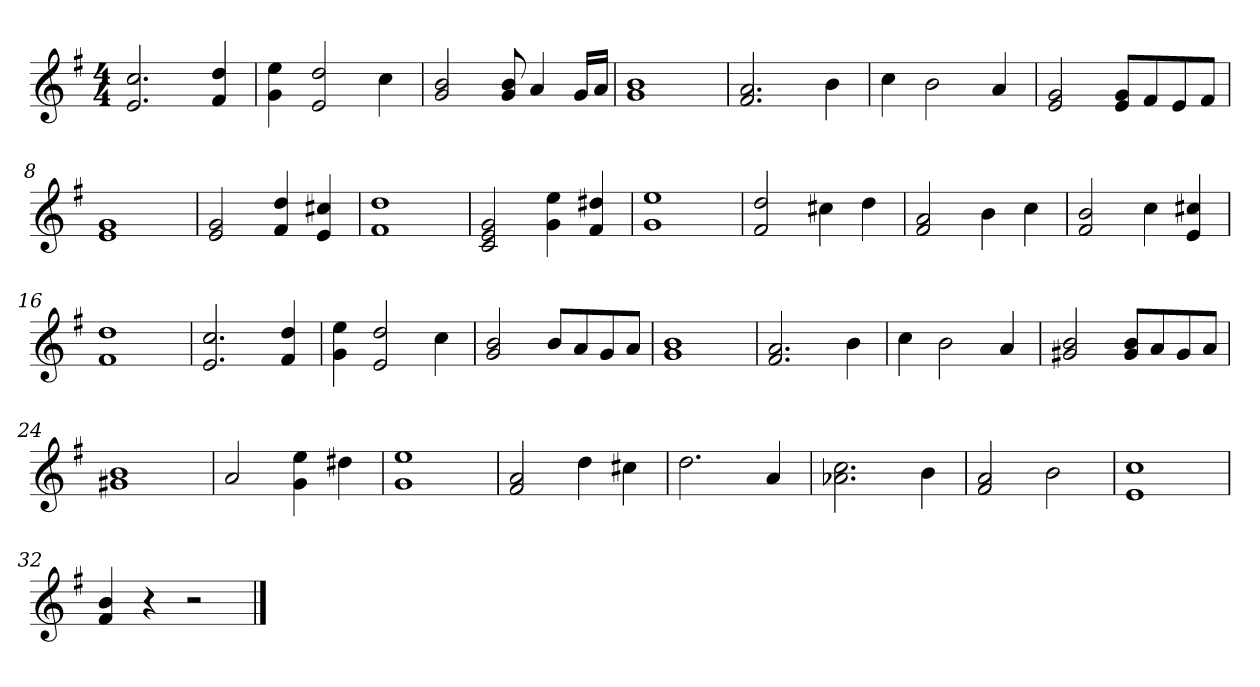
**kern
*part1
*staff1
*clefG2
*k[f#]
*G:
*M4/4
=1
2.e/ 2.cc/
4f#/ 4dd/
=2
4g\ 4ee\
2e/ 2dd/
4cc\
=3
2g/ 2b/
8g/ 8b/
4a/
16g/LL
16a/JJ
=4
1g 1b
=5
2.f#/ 2.a/
4b\
=6
4cc\
2b\
4a/
!!LO:LB:g=z
=7
2e/ 2g/
8e/ 8g/L
8f#/
8e/
8f#/J
=8
1e 1g
=9
2e/ 2g/
4f#/ 4dd/
4e/ 4cc#X/
=10
1f# 1dd
=11
2c/ 2e/ 2g/
4g\ 4ee\
4f#/ 4dd#X/
=12
1g 1ee
=13
2f#/ 2dd/
4cc#X\
4dd\
!!LO:LB:g=z
=14
2f#/ 2a/
4b\
4cc\
=15
2f#/ 2b/
4cc\
4e/ 4cc#X/
=16
1f# 1dd
=17
2.e/ 2.cc/
4f#/ 4dd/
=18
4g\ 4ee\
2e/ 2dd/
4cc\
=19
2g/ 2b/
8b/L
8a/
8g/
8a/J
=20
1g 1b
!!LO:LB:g=z
=21
2.f#/ 2.a/
4b\
=22
4cc\
2b\
4a/
=23
2g#X/ 2b/
8g#/ 8b/L
8a/
8g#/
8a/J
=24
1g#X 1b
=25
2a/
4g\ 4ee\
4dd#X\
=26
1g 1ee
=27
2f#/ 2a/
4dd\
4cc#X\
!!LO:LB:g=z
=28
2.dd\
4a/
=29
2.a-X\ 2.cc\
4b\
=30
2f#/ 2a/
2b\
=31
1e 1cc
=32
4f#/ 4b/
4r
2r
==
*-
